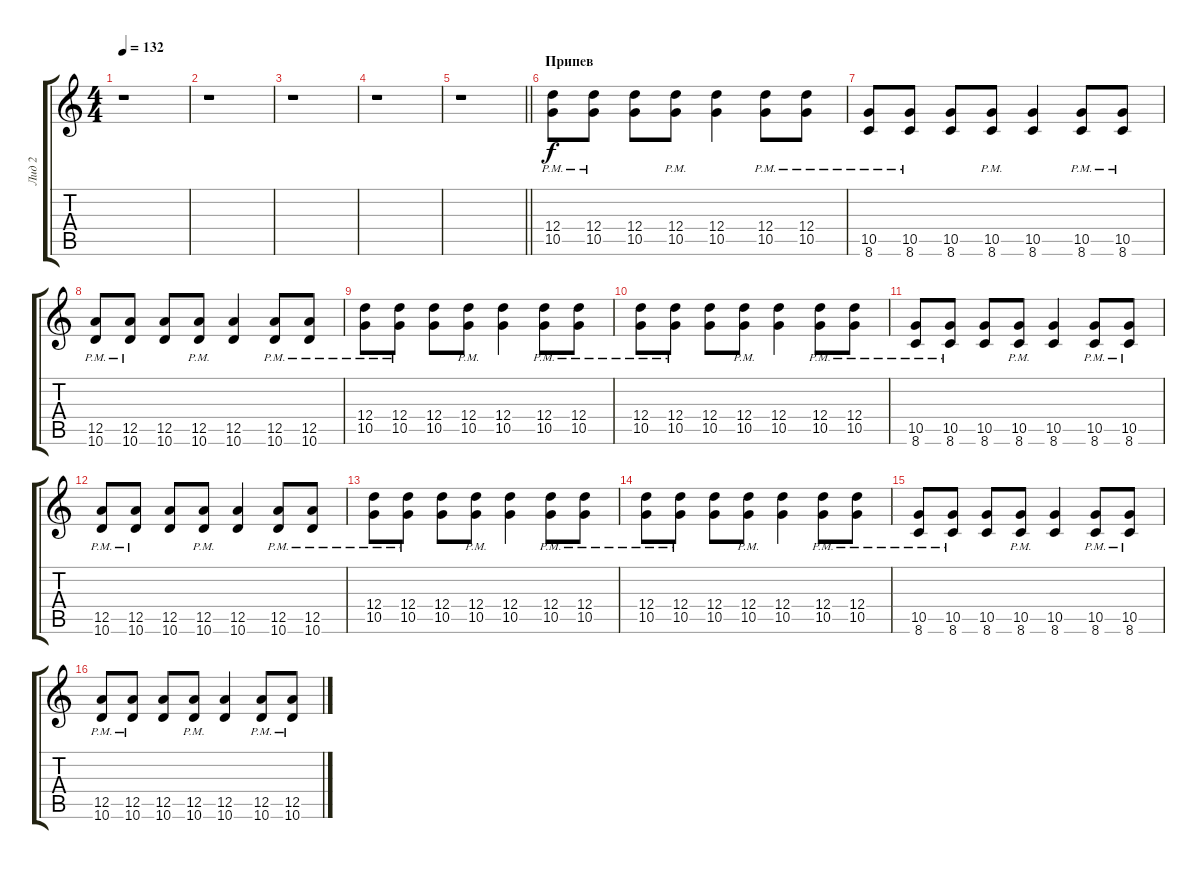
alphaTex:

\track ("Лид 2" "Лид 2") {instrument distortionguitar}
\staff {score tabs}
\tuning (E4 B3 G3 D3 A2 E2) {hide}
\ts (4 4)
\tempo 132
\clef g2
\ks c
r.1{dy f} |
r.1 |
r.1 |
r.1 |
\barLineRight lightlight
r.1 |
\section ("" "Припев")
(12.4{pm} 10.5{pm}).8 (12.4{pm} 10.5{pm}).8 (12.4 10.5).8 (12.4{pm} 10.5{pm}).8 (12.4 10.5).4 (12.4{pm} 10.5{pm}).8 (12.4{pm} 10.5{pm}).8 |
(10.5{pm} 8.6{pm}).8 (10.5{pm} 8.6{pm}).8 (10.5 8.6).8 (10.5{pm} 8.6{pm}).8 (10.5 8.6).4 (10.5{pm} 8.6{pm}).8 (10.5{pm} 8.6{pm}).8 |
(12.5{pm} 10.6{pm}).8 (12.5{pm} 10.6{pm}).8 (12.5 10.6).8 (12.5{pm} 10.6{pm}).8 (12.5 10.6).4 (12.5{pm} 10.6{pm}).8 (12.5{pm} 10.6{pm}).8 |
(12.4{pm} 10.5{pm}).8 (12.4{pm} 10.5{pm}).8 (12.4 10.5).8 (12.4{pm} 10.5{pm}).8 (12.4 10.5).4 (12.4{pm} 10.5{pm}).8 (12.4{pm} 10.5{pm}).8 |
(12.4{pm} 10.5{pm}).8 (12.4{pm} 10.5{pm}).8 (12.4 10.5).8 (12.4{pm} 10.5{pm}).8 (12.4 10.5).4 (12.4{pm} 10.5{pm}).8 (12.4{pm} 10.5{pm}).8 |
(10.5{pm} 8.6{pm}).8 (10.5{pm} 8.6{pm}).8 (10.5 8.6).8 (10.5{pm} 8.6{pm}).8 (10.5 8.6).4 (10.5{pm} 8.6{pm}).8 (10.5{pm} 8.6{pm}).8 |
(12.5{pm} 10.6{pm}).8 (12.5{pm} 10.6{pm}).8 (12.5 10.6).8 (12.5{pm} 10.6{pm}).8 (12.5 10.6).4 (12.5{pm} 10.6{pm}).8 (12.5{pm} 10.6{pm}).8 |
(12.4{pm} 10.5{pm}).8 (12.4{pm} 10.5{pm}).8 (12.4 10.5).8 (12.4{pm} 10.5{pm}).8 (12.4 10.5).4 (12.4{pm} 10.5{pm}).8 (12.4{pm} 10.5{pm}).8 |
(12.4{pm} 10.5{pm}).8 (12.4{pm} 10.5{pm}).8 (12.4 10.5).8 (12.4{pm} 10.5{pm}).8 (12.4 10.5).4 (12.4{pm} 10.5{pm}).8 (12.4{pm} 10.5{pm}).8 |
(10.5{pm} 8.6{pm}).8 (10.5{pm} 8.6{pm}).8 (10.5 8.6).8 (10.5{pm} 8.6{pm}).8 (10.5 8.6).4 (10.5{pm} 8.6{pm}).8 (10.5{pm} 8.6{pm}).8 |
(12.5{pm} 10.6{pm}).8 (12.5{pm} 10.6{pm}).8 (12.5 10.6).8 (12.5{pm} 10.6{pm}).8 (12.5 10.6).4 (12.5{pm} 10.6{pm}).8 (12.5{pm} 10.6{pm}).8
